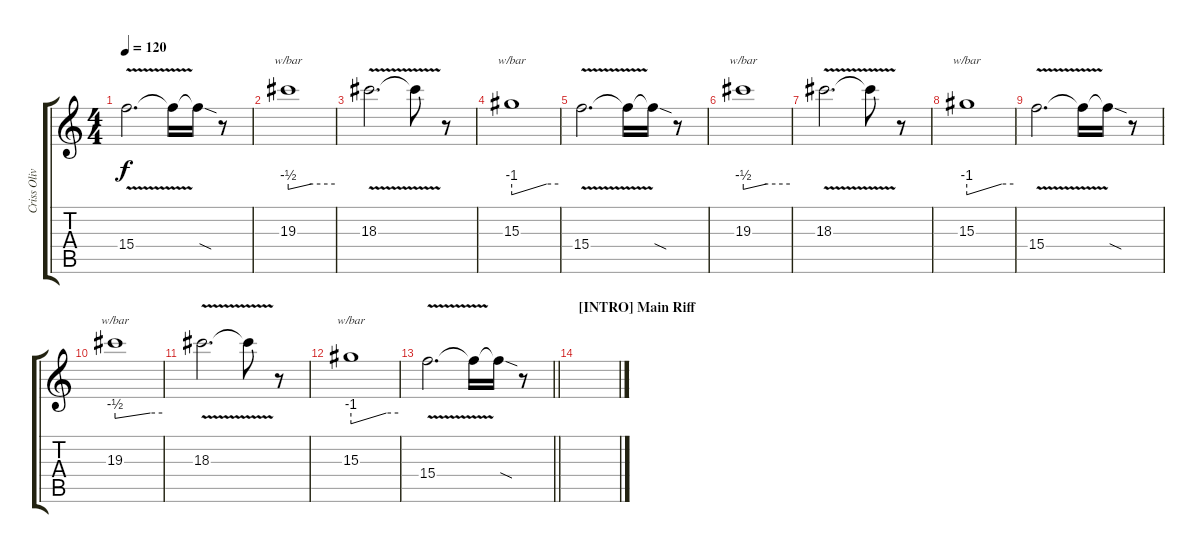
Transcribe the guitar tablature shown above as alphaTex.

\track ("Criss Oliva (Solo)" "Criss Oliv") {instrument distortionguitar}
\staff {score tabs}
\tuning (E4 B3 G3 D3 A2 E2) {hide}
\ts (4 4)
\tempo 120
\clef g2
\ks c
15.4{v}.2{d dy f} 15.4{t}.16 15.4{sod t}.16 r.8 |
19.3.1{tbe (custom default 0 -2 30 0 60 0)} |
18.3{v}.2{d} 18.3{t}.8 r.8 |
15.3.1{tbe (custom default 0 -4 45 0 60 0)} |
15.4{v}.2{d} 15.4{t}.16 15.4{sod t}.16 r.8 |
19.3.1{tbe (custom default 0 -2 30 0 60 0)} |
18.3{v}.2{d} 18.3{t}.8 r.8 |
15.3.1{tbe (custom default 0 -4 45 0 60 0)} |
15.4{v}.2{d} 15.4{t}.16 15.4{sod t}.16 r.8 |
19.3.1{tbe (custom default 0 -2 45 0 60 0)} |
18.3{v}.2{d} 18.3{t}.8 r.8 |
15.3.1{tbe (custom default 0 -4 45 0 60 0)} |
\barLineRight lightlight
15.4{v}.2{d} 15.4{t}.16 15.4{sod t}.16 r.8 |
\section ("" "[INTRO] Main Riff")
